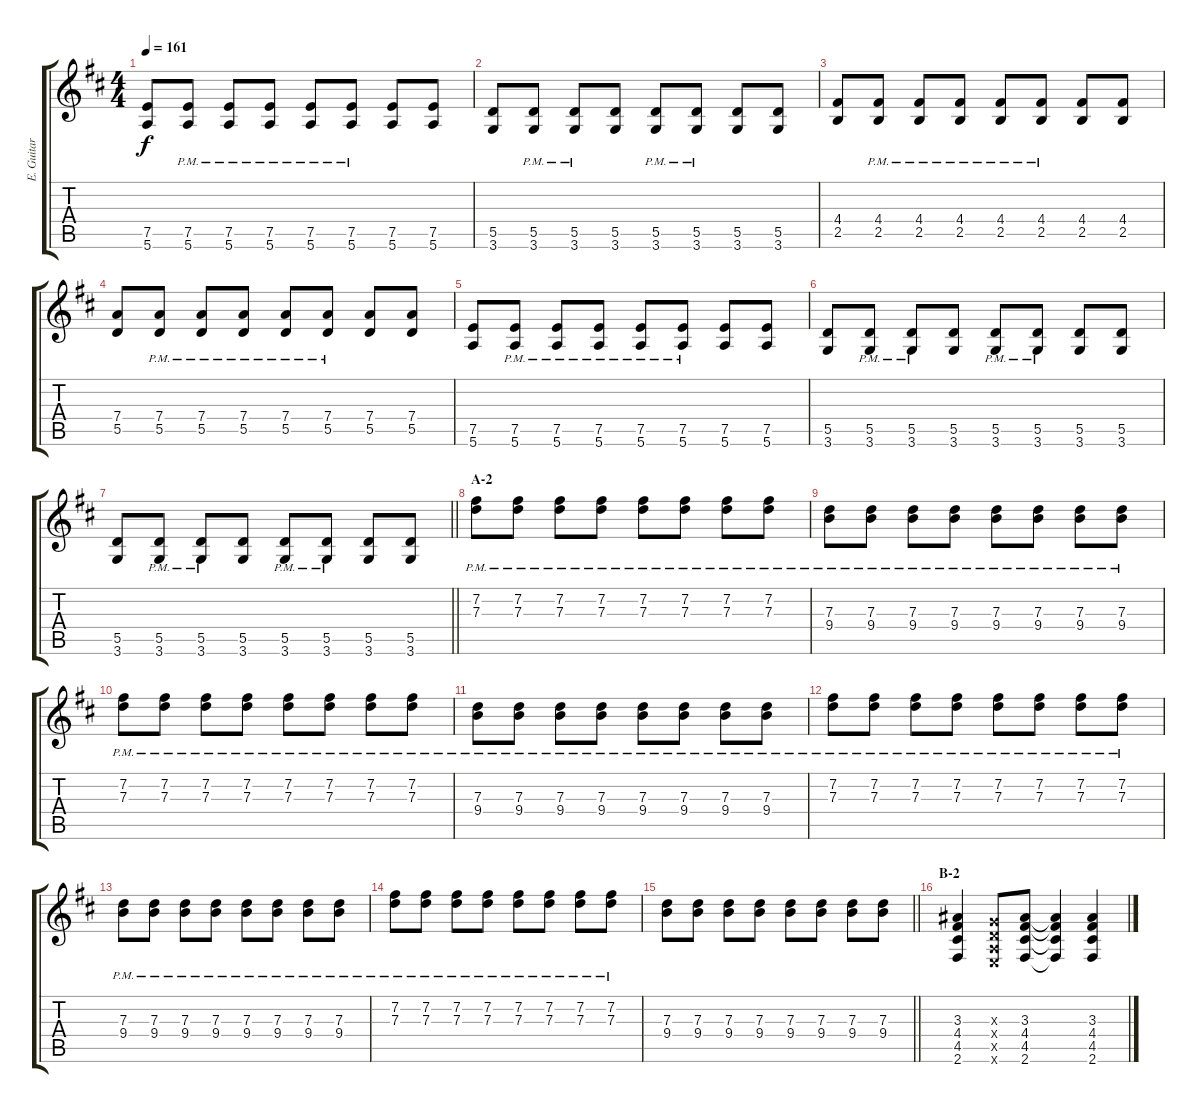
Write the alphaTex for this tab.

\track ("E. Guitar III" "E. Guitar ") {instrument overdrivenguitar}
\staff {score tabs}
\tuning (E4 B3 G3 D3 A2 E2) {hide}
\ts (4 4)
\tempo 161
\clef g2
\ks d
(7.5 5.6).8{dy f} (7.5{pm} 5.6{pm}).8 (7.5{pm} 5.6{pm}).8 (7.5{pm} 5.6{pm}).8 (7.5{pm} 5.6{pm}).8 (7.5{pm} 5.6{pm}).8 (7.5 5.6).8 (7.5 5.6).8 |
(5.5 3.6).8 (5.5{pm} 3.6{pm}).8 (5.5{pm} 3.6{pm}).8 (5.5 3.6).8 (5.5{pm} 3.6{pm}).8 (5.5{pm} 3.6{pm}).8 (5.5 3.6).8 (5.5 3.6).8 |
(4.4 2.5).8 (4.4{pm} 2.5{pm}).8 (4.4{pm} 2.5{pm}).8 (4.4{pm} 2.5{pm}).8 (4.4{pm} 2.5{pm}).8 (4.4{pm} 2.5{pm}).8 (4.4 2.5).8 (4.4 2.5).8 |
(7.4 5.5).8 (7.4{pm} 5.5{pm}).8 (7.4{pm} 5.5{pm}).8 (7.4{pm} 5.5{pm}).8 (7.4{pm} 5.5{pm}).8 (7.4{pm} 5.5{pm}).8 (7.4 5.5).8 (7.4 5.5).8 |
(7.5 5.6).8 (7.5{pm} 5.6{pm}).8 (7.5{pm} 5.6{pm}).8 (7.5{pm} 5.6{pm}).8 (7.5{pm} 5.6{pm}).8 (7.5{pm} 5.6{pm}).8 (7.5 5.6).8 (7.5 5.6).8 |
(5.5 3.6).8 (5.5{pm} 3.6{pm}).8 (5.5{pm} 3.6{pm}).8 (5.5 3.6).8 (5.5{pm} 3.6{pm}).8 (5.5{pm} 3.6{pm}).8 (5.5 3.6).8 (5.5 3.6).8 |
\barLineRight lightlight
(5.5 3.6).8 (5.5{pm} 3.6{pm}).8 (5.5{pm} 3.6{pm}).8 (5.5 3.6).8 (5.5{pm} 3.6{pm}).8 (5.5{pm} 3.6{pm}).8 (5.5 3.6).8 (5.5 3.6).8 |
\section ("" "A-2")
(7.2{pm} 7.3{pm}).8 (7.2{pm} 7.3{pm}).8 (7.2{pm} 7.3{pm}).8 (7.2{pm} 7.3{pm}).8 (7.2{pm} 7.3{pm}).8 (7.2{pm} 7.3{pm}).8 (7.2{pm} 7.3{pm}).8 (7.2{pm} 7.3{pm}).8 |
(7.3{pm} 9.4{pm}).8 (7.3{pm} 9.4{pm}).8 (7.3{pm} 9.4{pm}).8 (7.3{pm} 9.4{pm}).8 (7.3{pm} 9.4{pm}).8 (7.3{pm} 9.4{pm}).8 (7.3{pm} 9.4{pm}).8 (7.3{pm} 9.4{pm}).8 |
(7.2{pm} 7.3{pm}).8 (7.2{pm} 7.3{pm}).8 (7.2{pm} 7.3{pm}).8 (7.2{pm} 7.3{pm}).8 (7.2{pm} 7.3{pm}).8 (7.2{pm} 7.3{pm}).8 (7.2{pm} 7.3{pm}).8 (7.2{pm} 7.3{pm}).8 |
(7.3{pm} 9.4{pm}).8 (7.3{pm} 9.4{pm}).8 (7.3{pm} 9.4{pm}).8 (7.3{pm} 9.4{pm}).8 (7.3{pm} 9.4{pm}).8 (7.3{pm} 9.4{pm}).8 (7.3{pm} 9.4{pm}).8 (7.3{pm} 9.4{pm}).8 |
(7.2{pm} 7.3{pm}).8 (7.2{pm} 7.3{pm}).8 (7.2{pm} 7.3{pm}).8 (7.2{pm} 7.3{pm}).8 (7.2{pm} 7.3{pm}).8 (7.2{pm} 7.3{pm}).8 (7.2{pm} 7.3{pm}).8 (7.2{pm} 7.3{pm}).8 |
(7.3{pm} 9.4{pm}).8 (7.3{pm} 9.4{pm}).8 (7.3{pm} 9.4{pm}).8 (7.3{pm} 9.4{pm}).8 (7.3{pm} 9.4{pm}).8 (7.3{pm} 9.4{pm}).8 (7.3{pm} 9.4{pm}).8 (7.3{pm} 9.4{pm}).8 |
(7.2{pm} 7.3{pm}).8 (7.2{pm} 7.3{pm}).8 (7.2{pm} 7.3{pm}).8 (7.2{pm} 7.3{pm}).8 (7.2{pm} 7.3{pm}).8 (7.2{pm} 7.3{pm}).8 (7.2{pm} 7.3{pm}).8 (7.2{pm} 7.3{pm}).8 |
\barLineRight lightlight
(7.3 9.4).8 (7.3 9.4).8 (7.3 9.4).8 (7.3 9.4).8 (7.3 9.4).8 (7.3 9.4).8 (7.3 9.4).8 (7.3 9.4).8 |
\section ("" "B-2")
(3.3 4.4 4.5 2.6).4 (0.3{x} 0.4{x} 0.5{x} 0.6{x}).8 (3.3 4.4 4.5 2.6).8 (3.3{t} 4.4{t} 4.5{t} 2.6{t}).4 (3.3 4.4 4.5 2.6).4
